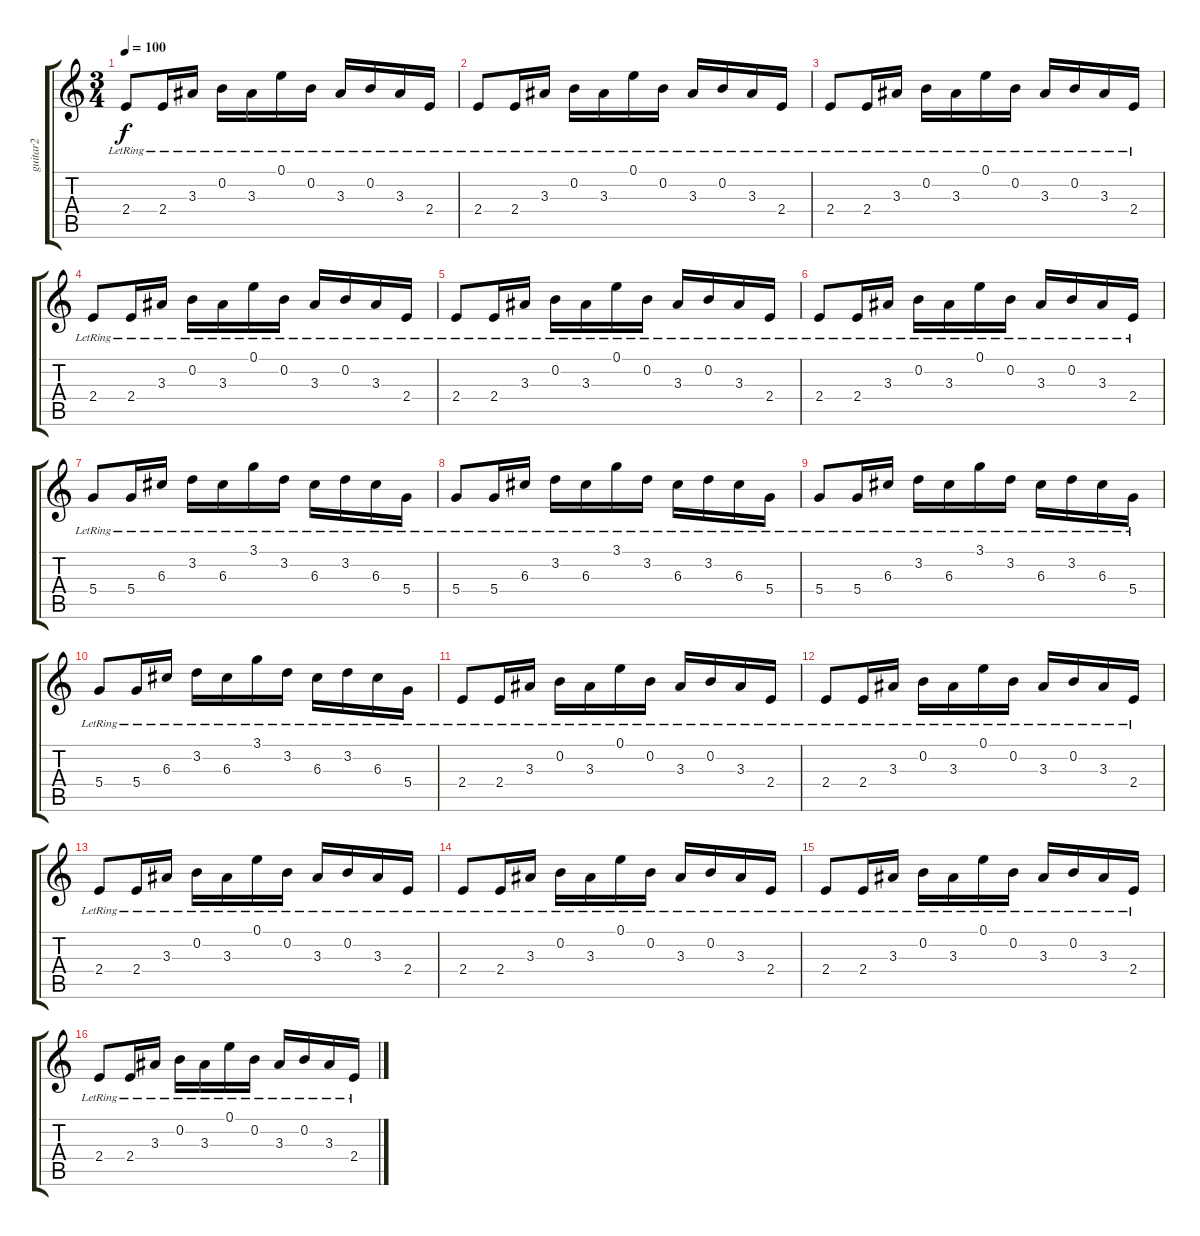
\track ("guitar2" "guitar2") {instrument distortionguitar}
\staff {score tabs}
\tuning (E4 B3 G3 D3 A2 E2) {hide}
\ts (3 4)
\tempo 100
\clef g2
\ks c
2.4{lr}.8{dy f} 2.4{lr}.16 3.3{lr}.16 0.2{lr}.16 3.3{lr}.16 0.1{lr}.16 0.2{lr}.16 3.3{lr}.16 0.2{lr}.16 3.3{lr}.16 2.4{lr}.16 |
2.4{lr}.8 2.4{lr}.16 3.3{lr}.16 0.2{lr}.16 3.3{lr}.16 0.1{lr}.16 0.2{lr}.16 3.3{lr}.16 0.2{lr}.16 3.3{lr}.16 2.4{lr}.16 |
2.4{lr}.8 2.4{lr}.16 3.3{lr}.16 0.2{lr}.16 3.3{lr}.16 0.1{lr}.16 0.2{lr}.16 3.3{lr}.16 0.2{lr}.16 3.3{lr}.16 2.4{lr}.16 |
2.4{lr}.8 2.4{lr}.16 3.3{lr}.16 0.2{lr}.16 3.3{lr}.16 0.1{lr}.16 0.2{lr}.16 3.3{lr}.16 0.2{lr}.16 3.3{lr}.16 2.4{lr}.16 |
2.4{lr}.8 2.4{lr}.16 3.3{lr}.16 0.2{lr}.16 3.3{lr}.16 0.1{lr}.16 0.2{lr}.16 3.3{lr}.16 0.2{lr}.16 3.3{lr}.16 2.4{lr}.16 |
2.4{lr}.8 2.4{lr}.16 3.3{lr}.16 0.2{lr}.16 3.3{lr}.16 0.1{lr}.16 0.2{lr}.16 3.3{lr}.16 0.2{lr}.16 3.3{lr}.16 2.4{lr}.16 |
5.4{lr}.8 5.4{lr}.16 6.3{lr}.16 3.2{lr}.16 6.3{lr}.16 3.1{lr}.16 3.2{lr}.16 6.3{lr}.16 3.2{lr}.16 6.3{lr}.16 5.4{lr}.16 |
5.4{lr}.8 5.4{lr}.16 6.3{lr}.16 3.2{lr}.16 6.3{lr}.16 3.1{lr}.16 3.2{lr}.16 6.3{lr}.16 3.2{lr}.16 6.3{lr}.16 5.4{lr}.16 |
5.4{lr}.8 5.4{lr}.16 6.3{lr}.16 3.2{lr}.16 6.3{lr}.16 3.1{lr}.16 3.2{lr}.16 6.3{lr}.16 3.2{lr}.16 6.3{lr}.16 5.4{lr}.16 |
5.4{lr}.8 5.4{lr}.16 6.3{lr}.16 3.2{lr}.16 6.3{lr}.16 3.1{lr}.16 3.2{lr}.16 6.3{lr}.16 3.2{lr}.16 6.3{lr}.16 5.4{lr}.16 |
2.4{lr}.8 2.4{lr}.16 3.3{lr}.16 0.2{lr}.16 3.3{lr}.16 0.1{lr}.16 0.2{lr}.16 3.3{lr}.16 0.2{lr}.16 3.3{lr}.16 2.4{lr}.16 |
2.4{lr}.8 2.4{lr}.16 3.3{lr}.16 0.2{lr}.16 3.3{lr}.16 0.1{lr}.16 0.2{lr}.16 3.3{lr}.16 0.2{lr}.16 3.3{lr}.16 2.4{lr}.16 |
2.4{lr}.8 2.4{lr}.16 3.3{lr}.16 0.2{lr}.16 3.3{lr}.16 0.1{lr}.16 0.2{lr}.16 3.3{lr}.16 0.2{lr}.16 3.3{lr}.16 2.4{lr}.16 |
2.4{lr}.8 2.4{lr}.16 3.3{lr}.16 0.2{lr}.16 3.3{lr}.16 0.1{lr}.16 0.2{lr}.16 3.3{lr}.16 0.2{lr}.16 3.3{lr}.16 2.4{lr}.16 |
2.4{lr}.8 2.4{lr}.16 3.3{lr}.16 0.2{lr}.16 3.3{lr}.16 0.1{lr}.16 0.2{lr}.16 3.3{lr}.16 0.2{lr}.16 3.3{lr}.16 2.4{lr}.16 |
2.4{lr}.8 2.4{lr}.16 3.3{lr}.16 0.2{lr}.16 3.3{lr}.16 0.1{lr}.16 0.2{lr}.16 3.3{lr}.16 0.2{lr}.16 3.3{lr}.16 2.4{lr}.16
